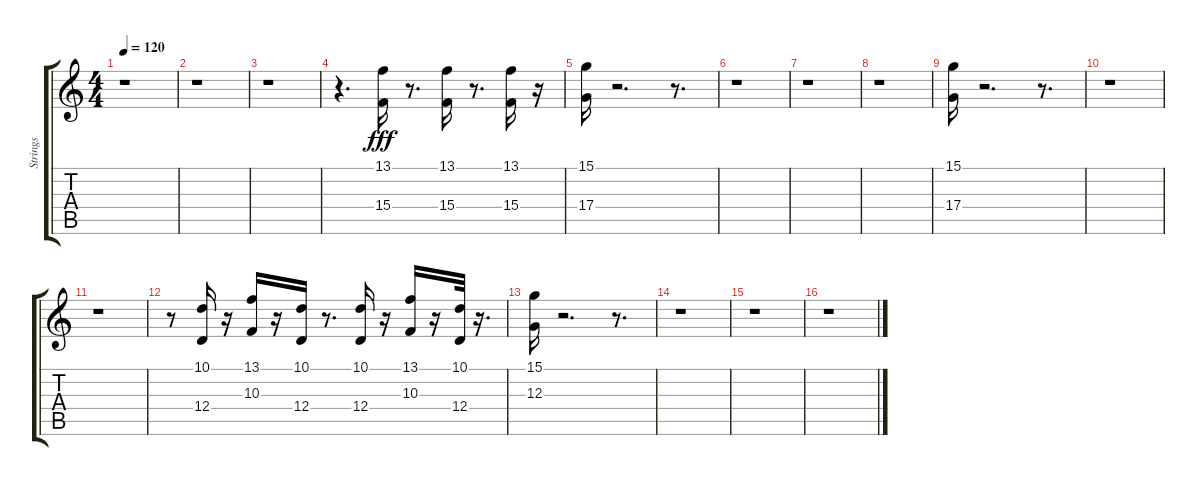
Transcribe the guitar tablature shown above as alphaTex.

\track ("Strings" "Strings") {instrument stringensemble1}
\staff {score tabs}
\tuning (E4 B3 G3 D3 A2 E2) {hide}
\ts (4 4)
\tempo 120
\clef g2
\ks c
r.1{dy fff} |
r.1 |
r.1 |
r.4{d} (13.1 15.4).16 r.8{d} (13.1 15.4).16 r.8{d} (13.1 15.4).16 r.16 |
(15.1 17.4).16 r.2{d} r.8{d} |
r.1 |
r.1 |
r.1 |
(15.1 17.4).16 r.2{d} r.8{d} |
r.1 |
r.1 |
r.8 (10.1 12.4).16 r.16 (13.1 10.3).16 r.16 (10.1 12.4).16 r.8{d} (10.1 12.4).16 r.16 (13.1 10.3).16 r.16 (10.1 12.4).32 r.16{d} |
(15.1 12.3).16 r.2{d} r.8{d} |
r.1 |
r.1 |
r.1
